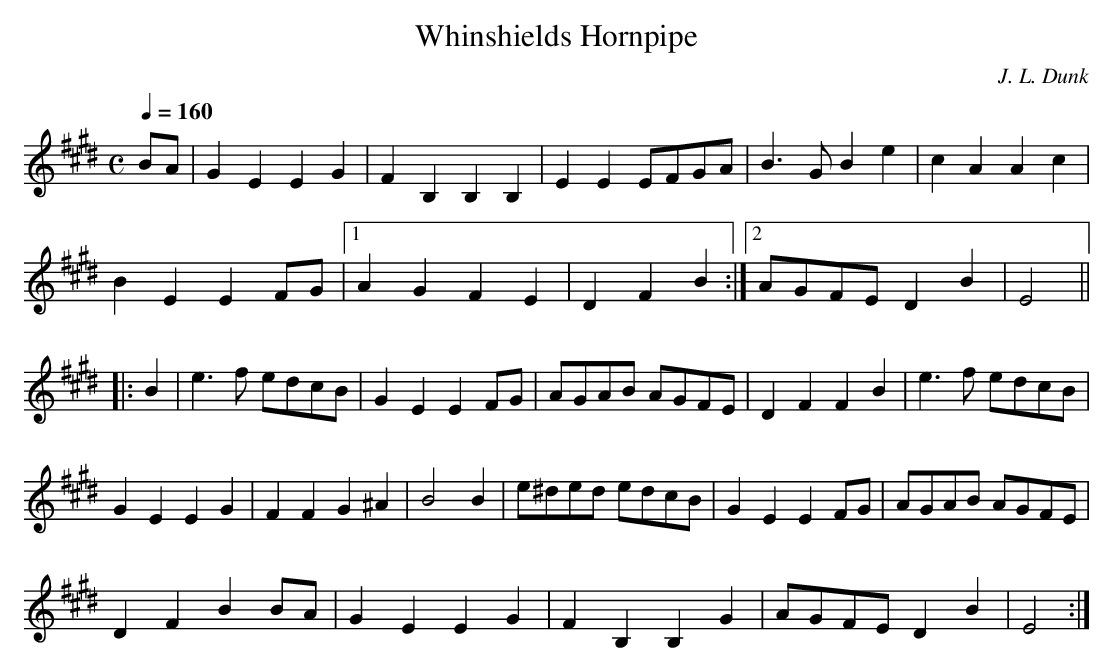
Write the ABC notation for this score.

X:1
T:Whinshields Hornpipe
C:J. L. Dunk
M:C
L:1/8
Q:1/4=160
K:Emaj
BA |\
G2 E2 E2 G2 | F2 B,2 B,2 B,2 | E2 E2 EFGA |\
B2>G2 B2 e2 | c2 A2 A2 c2 |
B2 E2 E2 FG |\
 [1 A2 G2 F2 E2 | D2 F2 B2 :|\
 [2 AGFE D2 B2 | E4 ||
|: B2 |\
e2>f2 edcB | G2 E2 E2 FG | AGAB AGFE |\
D2 F2 F2 B2 | e2>f2 edcB |
G2 E2 E2 G2 | F2 F2 G2 ^A2 | B4 B2 | e^ded edcB |\
G2 E2 E2 FG | AGAB AGFE |
D2 F2 B2 BA | G2 E2 E2 G2 | F2 B,2 B,2 G2 | AGFE D2 B2 |\
E4 :|
